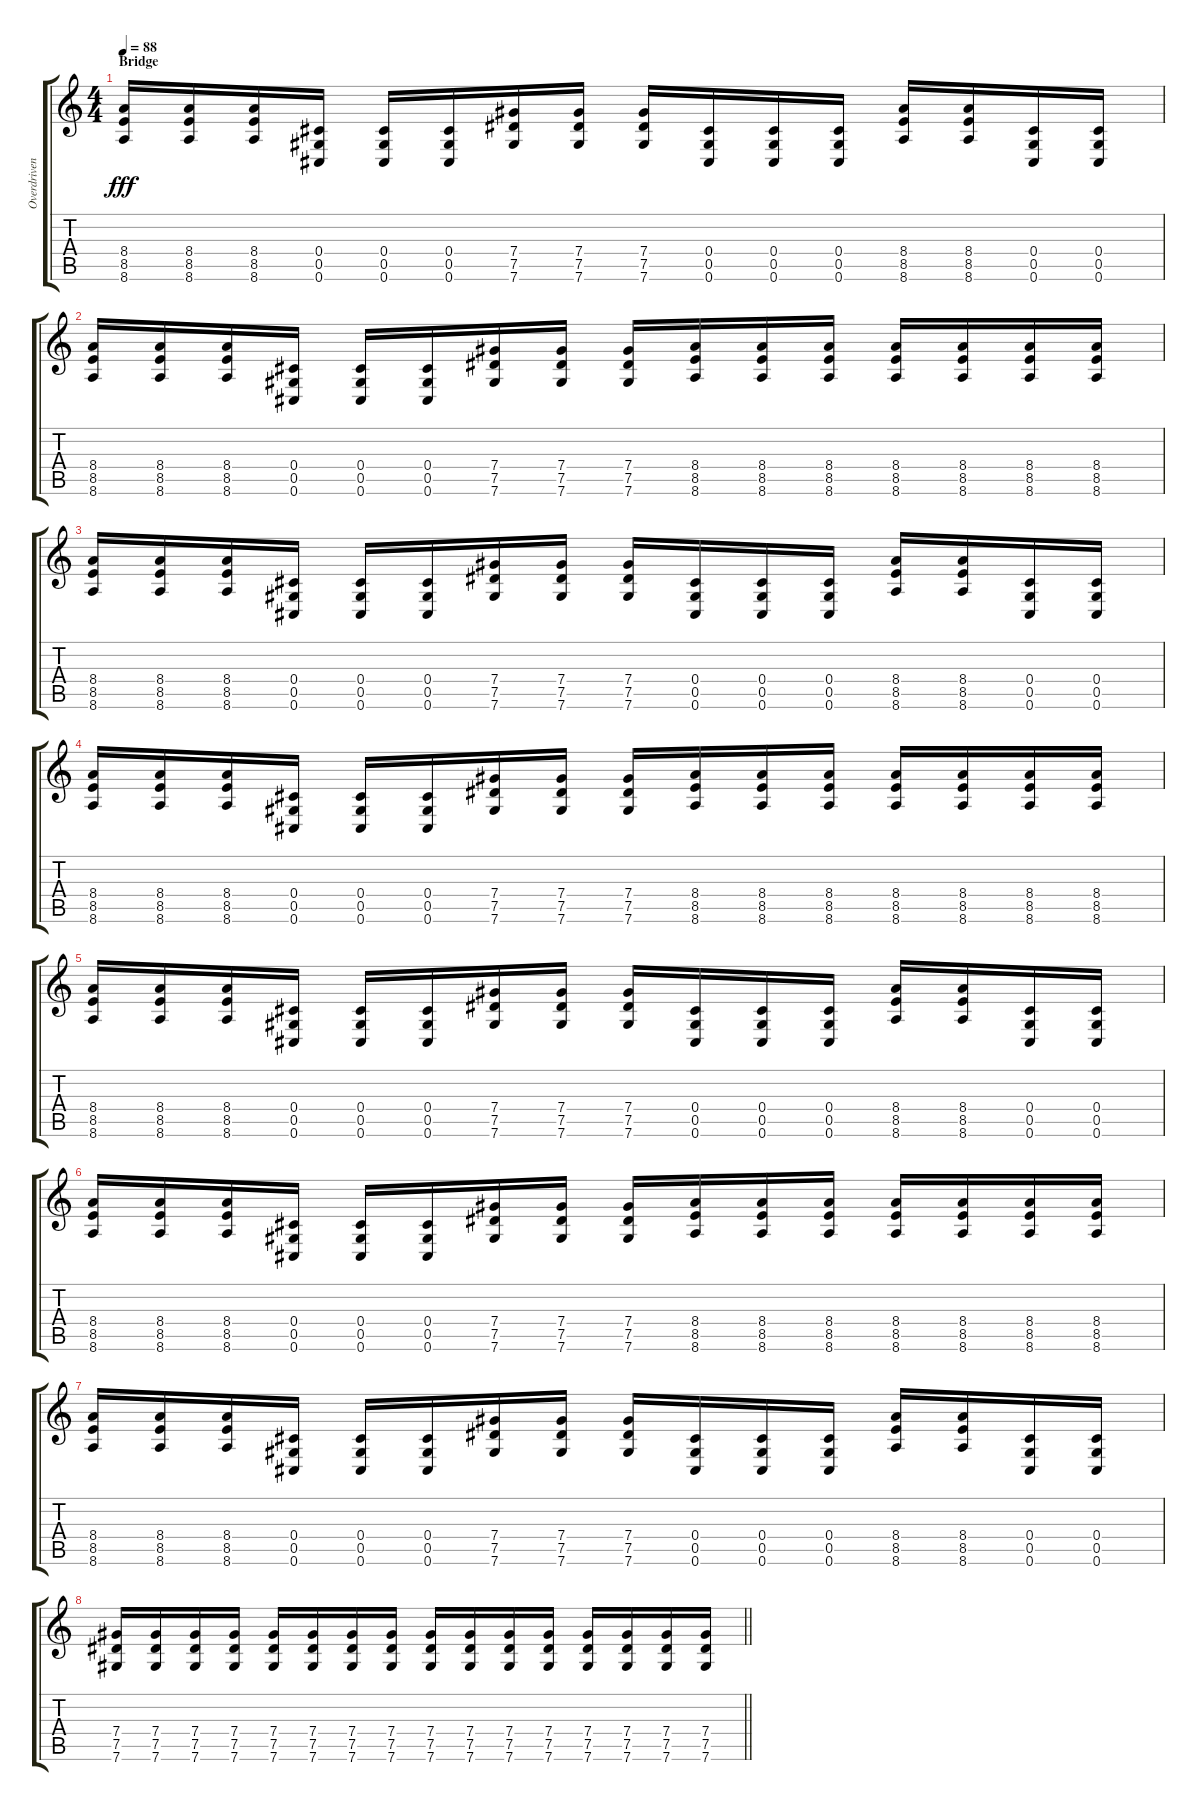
\track ("Overdriven Guitar L" "Overdriven") {instrument overdrivenguitar}
\staff {score tabs}
\tuning (Eb4 Bb3 Gb3 Db3 Ab2 Db2) {hide}
\ts (4 4)
\section ("" "Bridge")
\tempo 88
\clef g2
\ks c
(8.4 8.5 8.6).16{dy fff} (8.4 8.5 8.6).16 (8.4 8.5 8.6).16 (0.4 0.5 0.6).16 (0.4 0.5 0.6).16 (0.4 0.5 0.6).16 (7.4 7.5 7.6).16 (7.4 7.5 7.6).16 (7.4 7.5 7.6).16 (0.4 0.5 0.6).16 (0.4 0.5 0.6).16 (0.4 0.5 0.6).16 (8.4 8.5 8.6).16 (8.4 8.5 8.6).16 (0.4 0.5 0.6).16 (0.4 0.5 0.6).16 |
(8.4 8.5 8.6).16 (8.4 8.5 8.6).16 (8.4 8.5 8.6).16 (0.4 0.5 0.6).16 (0.4 0.5 0.6).16 (0.4 0.5 0.6).16 (7.4 7.5 7.6).16 (7.4 7.5 7.6).16 (7.4 7.5 7.6).16 (8.4 8.5 8.6).16 (8.4 8.5 8.6).16 (8.4 8.5 8.6).16 (8.4 8.5 8.6).16 (8.4 8.5 8.6).16 (8.4 8.5 8.6).16 (8.4 8.5 8.6).16 |
(8.4 8.5 8.6).16 (8.4 8.5 8.6).16 (8.4 8.5 8.6).16 (0.4 0.5 0.6).16 (0.4 0.5 0.6).16 (0.4 0.5 0.6).16 (7.4 7.5 7.6).16 (7.4 7.5 7.6).16 (7.4 7.5 7.6).16 (0.4 0.5 0.6).16 (0.4 0.5 0.6).16 (0.4 0.5 0.6).16 (8.4 8.5 8.6).16 (8.4 8.5 8.6).16 (0.4 0.5 0.6).16 (0.4 0.5 0.6).16 |
(8.4 8.5 8.6).16 (8.4 8.5 8.6).16 (8.4 8.5 8.6).16 (0.4 0.5 0.6).16 (0.4 0.5 0.6).16 (0.4 0.5 0.6).16 (7.4 7.5 7.6).16 (7.4 7.5 7.6).16 (7.4 7.5 7.6).16 (8.4 8.5 8.6).16 (8.4 8.5 8.6).16 (8.4 8.5 8.6).16 (8.4 8.5 8.6).16 (8.4 8.5 8.6).16 (8.4 8.5 8.6).16 (8.4 8.5 8.6).16 |
(8.4 8.5 8.6).16 (8.4 8.5 8.6).16 (8.4 8.5 8.6).16 (0.4 0.5 0.6).16 (0.4 0.5 0.6).16 (0.4 0.5 0.6).16 (7.4 7.5 7.6).16 (7.4 7.5 7.6).16 (7.4 7.5 7.6).16 (0.4 0.5 0.6).16 (0.4 0.5 0.6).16 (0.4 0.5 0.6).16 (8.4 8.5 8.6).16 (8.4 8.5 8.6).16 (0.4 0.5 0.6).16 (0.4 0.5 0.6).16 |
(8.4 8.5 8.6).16 (8.4 8.5 8.6).16 (8.4 8.5 8.6).16 (0.4 0.5 0.6).16 (0.4 0.5 0.6).16 (0.4 0.5 0.6).16 (7.4 7.5 7.6).16 (7.4 7.5 7.6).16 (7.4 7.5 7.6).16 (8.4 8.5 8.6).16 (8.4 8.5 8.6).16 (8.4 8.5 8.6).16 (8.4 8.5 8.6).16 (8.4 8.5 8.6).16 (8.4 8.5 8.6).16 (8.4 8.5 8.6).16 |
(8.4 8.5 8.6).16 (8.4 8.5 8.6).16 (8.4 8.5 8.6).16 (0.4 0.5 0.6).16 (0.4 0.5 0.6).16 (0.4 0.5 0.6).16 (7.4 7.5 7.6).16 (7.4 7.5 7.6).16 (7.4 7.5 7.6).16 (0.4 0.5 0.6).16 (0.4 0.5 0.6).16 (0.4 0.5 0.6).16 (8.4 8.5 8.6).16 (8.4 8.5 8.6).16 (0.4 0.5 0.6).16 (0.4 0.5 0.6).16 |
\barLineRight lightlight
(7.4 7.5 7.6).16 (7.4 7.5 7.6).16 (7.4 7.5 7.6).16 (7.4 7.5 7.6).16 (7.4 7.5 7.6).16 (7.4 7.5 7.6).16 (7.4 7.5 7.6).16 (7.4 7.5 7.6).16 (7.4 7.5 7.6).16 (7.4 7.5 7.6).16 (7.4 7.5 7.6).16 (7.4 7.5 7.6).16 (7.4 7.5 7.6).16 (7.4 7.5 7.6).16 (7.4 7.5 7.6).16 (7.4 7.5 7.6).16
